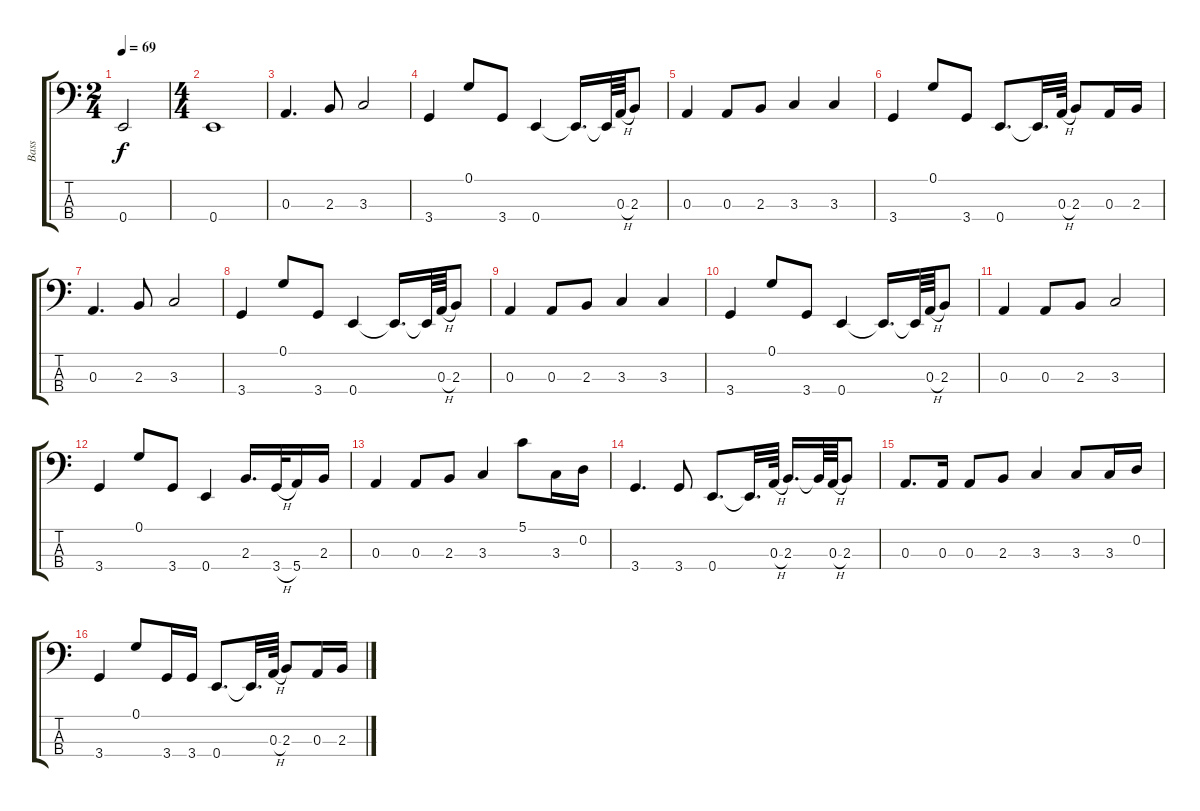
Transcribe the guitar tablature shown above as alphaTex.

\track ("Bass" "Bass") {instrument slapbass2}
\staff {score tabs}
\tuning (G2 D2 A1 E1) {hide}
\ts (2 4)
\tempo 69
\clef f4
\ks c
0.4.2{dy f} |
\ts (4 4)
0.4.1 |
0.3.4{d} 2.3.8 3.3.2 |
3.4.4 0.1.8 3.4.8 0.4.4 0.4{t}.16{d} 0.4{t}.64 0.3{h}.64 2.3.8 |
0.3.4 0.3.8 2.3.8 3.3.4 3.3.4 |
3.4.4 0.1.8 3.4.8 0.4.8{d} 0.4{t}.32{d} 0.3{h}.64 2.3.8 0.3.16 2.3.16 |
0.3.4{d} 2.3.8 3.3.2 |
3.4.4 0.1.8 3.4.8 0.4.4 0.4{t}.16{d} 0.4{t}.64 0.3{h}.64 2.3.8 |
0.3.4 0.3.8 2.3.8 3.3.4 3.3.4 |
3.4.4 0.1.8 3.4.8 0.4.4 0.4{t}.16{d} 0.4{t}.64 0.3{h}.64 2.3.8 |
0.3.4 0.3.8 2.3.8 3.3.2 |
3.4.4 0.1.8 3.4.8 0.4.4 2.3.16{d} 3.4{h}.32 5.4.16 2.3.16 |
0.3.4 0.3.8 2.3.8 3.3.4 5.1.8 3.3.16 0.2.16 |
3.4.4{d} 3.4.8 0.4.8{d} 0.4{t}.32{d} 0.3{h}.64 2.3.16{d} 2.3{t}.64 0.3{h}.64 2.3.8 |
0.3.8{d} 0.3.16 0.3.8 2.3.8 3.3.4 3.3.8 3.3.16 0.2.16 |
3.4.4 0.1.8 3.4.16 3.4.16 0.4.8{d} 0.4{t}.32{d} 0.3{h}.64 2.3.8 0.3.16 2.3.16
